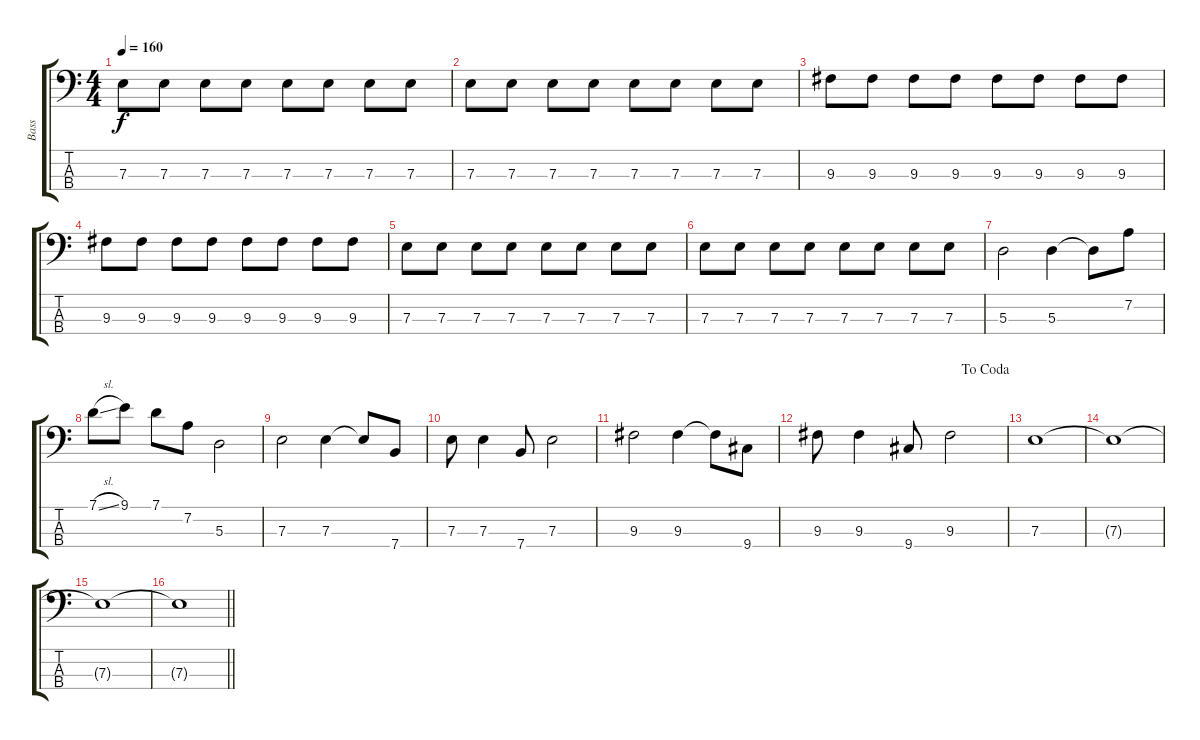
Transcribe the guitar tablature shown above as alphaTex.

\track ("Bass" "Bass") {instrument electricbassfinger}
\staff {score tabs}
\tuning (G2 D2 A1 E1) {hide}
\ts (4 4)
\tempo 160
\clef f4
\ks c
7.3.8{dy f} 7.3.8 7.3.8 7.3.8 7.3.8 7.3.8 7.3.8 7.3.8 |
7.3.8 7.3.8 7.3.8 7.3.8 7.3.8 7.3.8 7.3.8 7.3.8 |
9.3.8 9.3.8 9.3.8 9.3.8 9.3.8 9.3.8 9.3.8 9.3.8 |
9.3.8 9.3.8 9.3.8 9.3.8 9.3.8 9.3.8 9.3.8 9.3.8 |
7.3.8 7.3.8 7.3.8 7.3.8 7.3.8 7.3.8 7.3.8 7.3.8 |
7.3.8 7.3.8 7.3.8 7.3.8 7.3.8 7.3.8 7.3.8 7.3.8 |
5.3.2 5.3.4 5.3{t}.8 7.2.8 |
7.1{sl}.8 9.1.8 7.1.8 7.2.8 5.3.2 |
7.3.2 7.3.4 7.3{t}.8 7.4.8 |
7.3.8 7.3.4 7.4.8 7.3.2 |
9.3.2 9.3.4 9.3{t}.8 9.4.8 |
\jump dacoda
9.3.8 9.3.4 9.4.8 9.3.2 |
7.3.1 |
7.3{t}.1 |
7.3{t}.1 |
\barLineRight lightlight
7.3{t}.1
